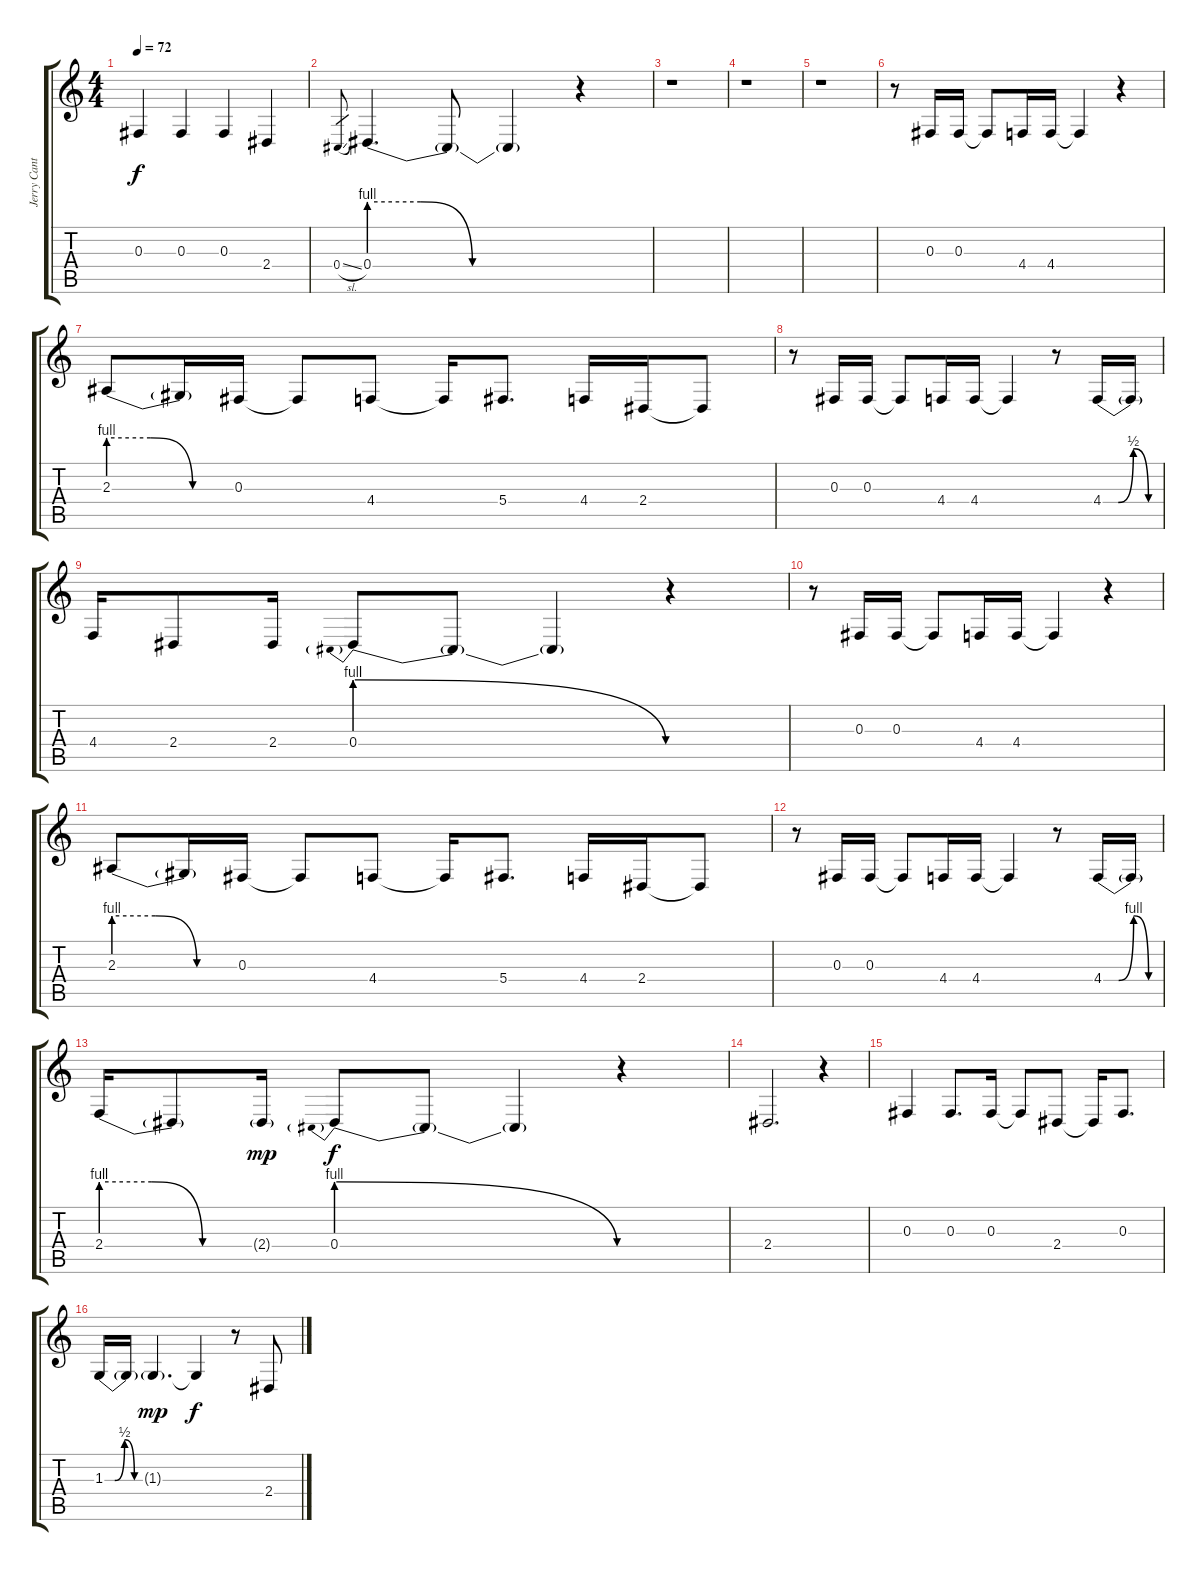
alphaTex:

\track ("Jerry Cantrell - Backing Vocals" "Jerry Cant") {instrument lead2sawtooth}
\staff {score tabs}
\tuning (Eb4 Bb3 Gb3 Db3 Ab2 Eb2) {hide}
\ts (4 4)
\tempo 72
\clef g2
\ks c
0.3.4{dy f} 0.3.4 0.3.4 2.4.4 |
0.4{sl}.8{gr} 0.4{be (custom 0 4 15 4 30 0 40 0 60 0)}.4{d} 0.4{t}.8 0.4{t}.4 r.4 |
r.1 |
r.1 |
r.1 |
r.8 0.3.16 0.3.16 0.3{t}.8 4.4.16 4.4.16 4.4{t}.4 r.4 |
2.3{be (custom 0 4 20 4 40 0 60 0)}.8 2.3{t}.16 0.3.16 0.3{t}.8 4.4.8 4.4{t}.16 5.4.8{d} 4.4.16 2.4.16 2.4{t}.8 |
r.8 0.3.16 0.3.16 0.3{t}.8 4.4.16 4.4.16 4.4{t}.4 r.8 4.4{be (custom 0 0 15 0 30 2 45 0 60 0)}.16 4.4{t}.16 |
4.4.16 2.4.8 2.4.16 0.4{be (prebendrelease 0 4 60 0)}.8 0.4{t}.8 0.4{t}.4 r.4 |
r.8 0.3.16 0.3.16 0.3{t}.8 4.4.16 4.4.16 4.4{t}.4 r.4 |
2.3{be (custom 0 4 20 4 40 0 60 0)}.8 2.3{t}.16 0.3.16 0.3{t}.8 4.4.8 4.4{t}.16 5.4.8{d} 4.4.16 2.4.16 2.4{t}.8 |
r.8 0.3.16 0.3.16 0.3{t}.8 4.4.16 4.4.16 4.4{t}.4 r.8 4.4{be (custom 0 0 15 0 30 4 45 0 60 0)}.16 4.4{t}.16 |
2.4{be (custom 0 4 20 4 40 0 60 0)}.16 2.4{t}.8 2.4{g}.16{dy mp} 0.4{be (prebendrelease 0 4 60 0)}.8{dy f} 0.4{t}.8 0.4{t}.4 r.4 |
2.4.2{d} r.4 |
0.3.4 0.3.8{d} 0.3.16 0.3{t}.8 2.4.8 2.4{t}.16 0.3.8{d} |
1.3{be (custom 0 0 15 0 30 2 45 0 60 0)}.16 1.3{t}.16 1.3{g}.4{d dy mp} 1.3{t}.4{dy f} r.8 2.4.8
